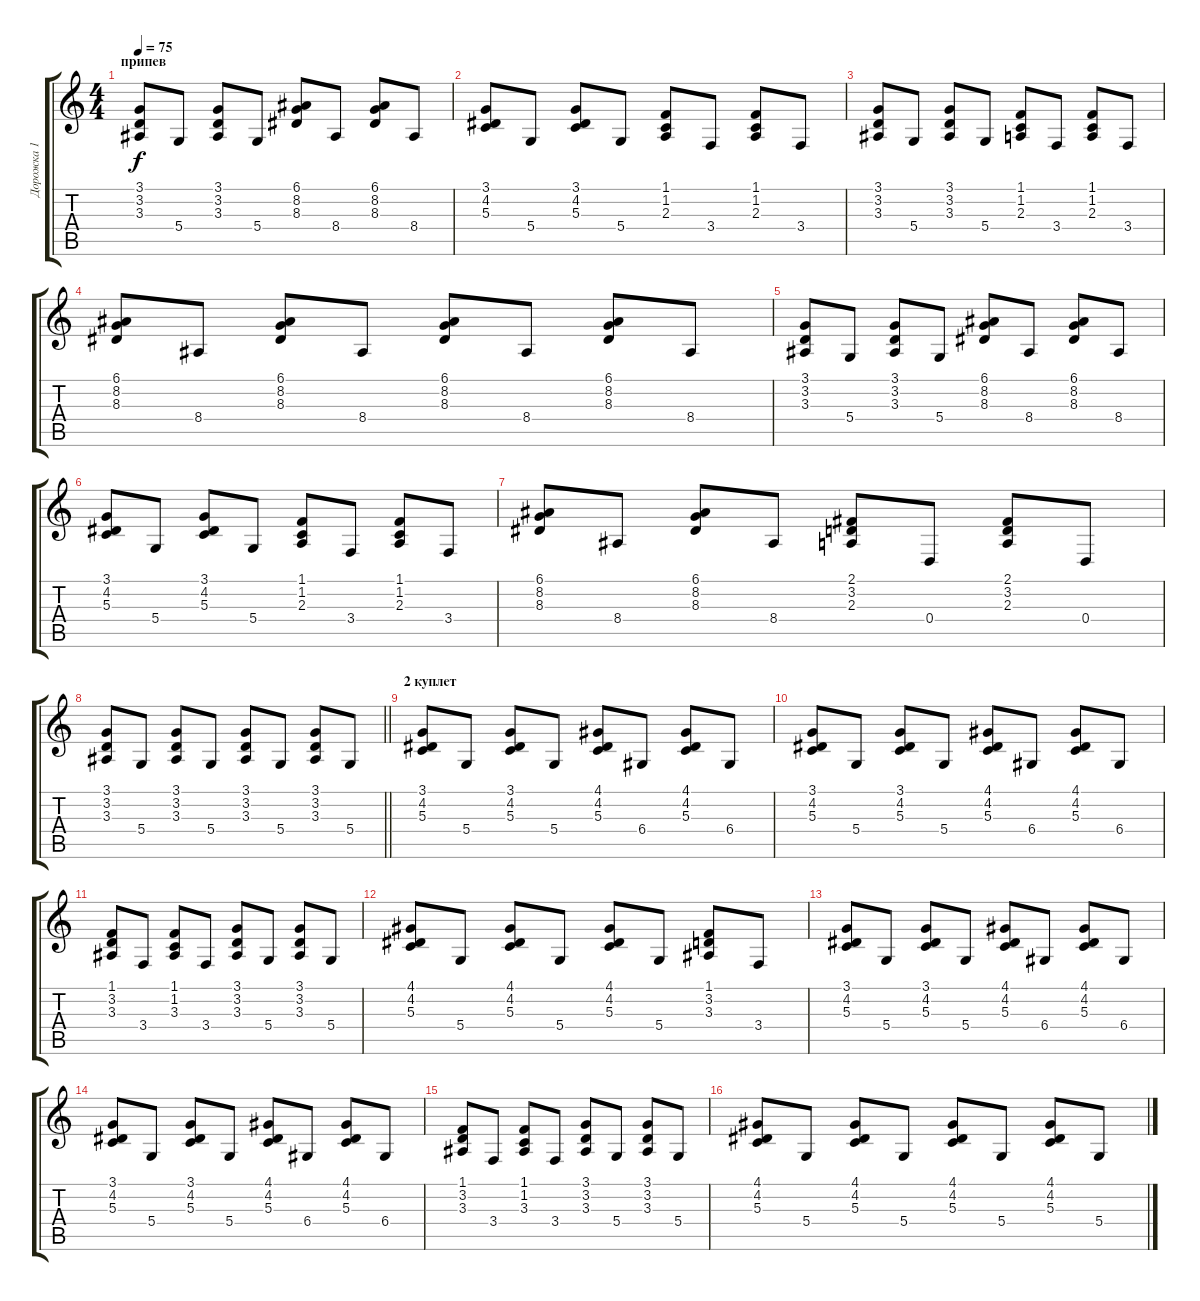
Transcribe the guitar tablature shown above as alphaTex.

\track ("Дорожка 1" "Дорожка 1") {instrument brightacousticpiano}
\staff {score tabs}
\tuning (E4 B3 G3 D3 A2 E2) {hide}
\ts (4 4)
\section ("" "припев")
\tempo 75
\clef g2
\ks c
(3.1 3.2 3.3).8{dy f} 5.4.8 (3.1 3.2 3.3).8 5.4.8 (6.1 8.2 8.3).8 8.4.8 (6.1 8.2 8.3).8 8.4.8 |
(3.1 4.2 5.3).8 5.4.8 (3.1 4.2 5.3).8 5.4.8 (1.1 1.2 2.3).8 3.4.8 (1.1 1.2 2.3).8 3.4.8 |
(3.1 3.2 3.3).8 5.4.8 (3.1 3.2 3.3).8 5.4.8 (1.1 1.2 2.3).8 3.4.8 (1.1 1.2 2.3).8 3.4.8 |
(6.1 8.2 8.3).8 8.4.8 (6.1 8.2 8.3).8 8.4.8 (6.1 8.2 8.3).8 8.4.8 (6.1 8.2 8.3).8 8.4.8 |
(3.1 3.2 3.3).8 5.4.8 (3.1 3.2 3.3).8 5.4.8 (6.1 8.2 8.3).8 8.4.8 (6.1 8.2 8.3).8 8.4.8 |
(3.1 4.2 5.3).8 5.4.8 (3.1 4.2 5.3).8 5.4.8 (1.1 1.2 2.3).8 3.4.8 (1.1 1.2 2.3).8 3.4.8 |
(6.1 8.2 8.3).8 8.4.8 (6.1 8.2 8.3).8 8.4.8 (2.1 3.2 2.3).8 0.4.8 (2.1 3.2 2.3).8 0.4.8 |
\barLineRight lightlight
(3.1 3.2 3.3).8 5.4.8 (3.1 3.2 3.3).8 5.4.8 (3.1 3.2 3.3).8 5.4.8 (3.1 3.2 3.3).8 5.4.8 |
\section ("" "2 куплет")
(3.1 4.2 5.3).8 5.4.8 (3.1 4.2 5.3).8 5.4.8 (4.1 4.2 5.3).8 6.4.8 (4.1 4.2 5.3).8 6.4.8 |
(3.1 4.2 5.3).8 5.4.8 (3.1 4.2 5.3).8 5.4.8 (4.1 4.2 5.3).8 6.4.8 (4.1 4.2 5.3).8 6.4.8 |
(1.1 3.2 3.3).8 3.4.8 (1.1 1.2 3.3).8 3.4.8 (3.1 3.2 3.3).8 5.4.8 (3.1 3.2 3.3).8 5.4.8 |
(4.1 4.2 5.3).8 5.4.8 (4.1 4.2 5.3).8 5.4.8 (4.1 4.2 5.3).8 5.4.8 (1.1 3.2 3.3).8 3.4.8 |
(3.1 4.2 5.3).8 5.4.8 (3.1 4.2 5.3).8 5.4.8 (4.1 4.2 5.3).8 6.4.8 (4.1 4.2 5.3).8 6.4.8 |
(3.1 4.2 5.3).8 5.4.8 (3.1 4.2 5.3).8 5.4.8 (4.1 4.2 5.3).8 6.4.8 (4.1 4.2 5.3).8 6.4.8 |
(1.1 3.2 3.3).8 3.4.8 (1.1 1.2 3.3).8 3.4.8 (3.1 3.2 3.3).8 5.4.8 (3.1 3.2 3.3).8 5.4.8 |
(4.1 4.2 5.3).8 5.4.8 (4.1 4.2 5.3).8 5.4.8 (4.1 4.2 5.3).8 5.4.8 (4.1 4.2 5.3).8 5.4.8
